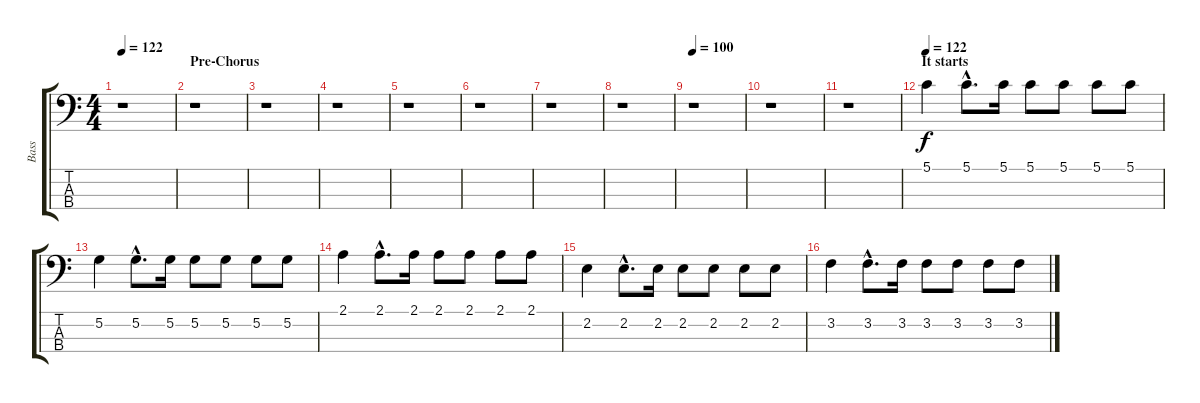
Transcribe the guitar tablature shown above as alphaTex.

\track ("Bass" "Bass") {instrument electricbassfinger}
\staff {score tabs}
\tuning (G2 D2 A1 E1) {hide}
\ts (4 4)
\tempo 122
\clef f4
\ks c
r.1{dy f} |
\section ("" "Pre-Chorus")
r.1 |
r.1 |
r.1 |
r.1 |
r.1 |
r.1 |
r.1 |
\tempo 100
r.1 |
r.1 |
r.1 |
\section ("" "It starts")
\tempo 122
5.1.4 5.1{hac}.8{d} 5.1.16 5.1.8 5.1.8 5.1.8 5.1.8 |
5.2.4 5.2{hac}.8{d} 5.2.16 5.2.8 5.2.8 5.2.8 5.2.8 |
2.1.4 2.1{hac}.8{d} 2.1.16 2.1.8 2.1.8 2.1.8 2.1.8 |
2.2.4 2.2{hac}.8{d} 2.2.16 2.2.8 2.2.8 2.2.8 2.2.8 |
3.2.4 3.2{hac}.8{d} 3.2.16 3.2.8 3.2.8 3.2.8 3.2.8
